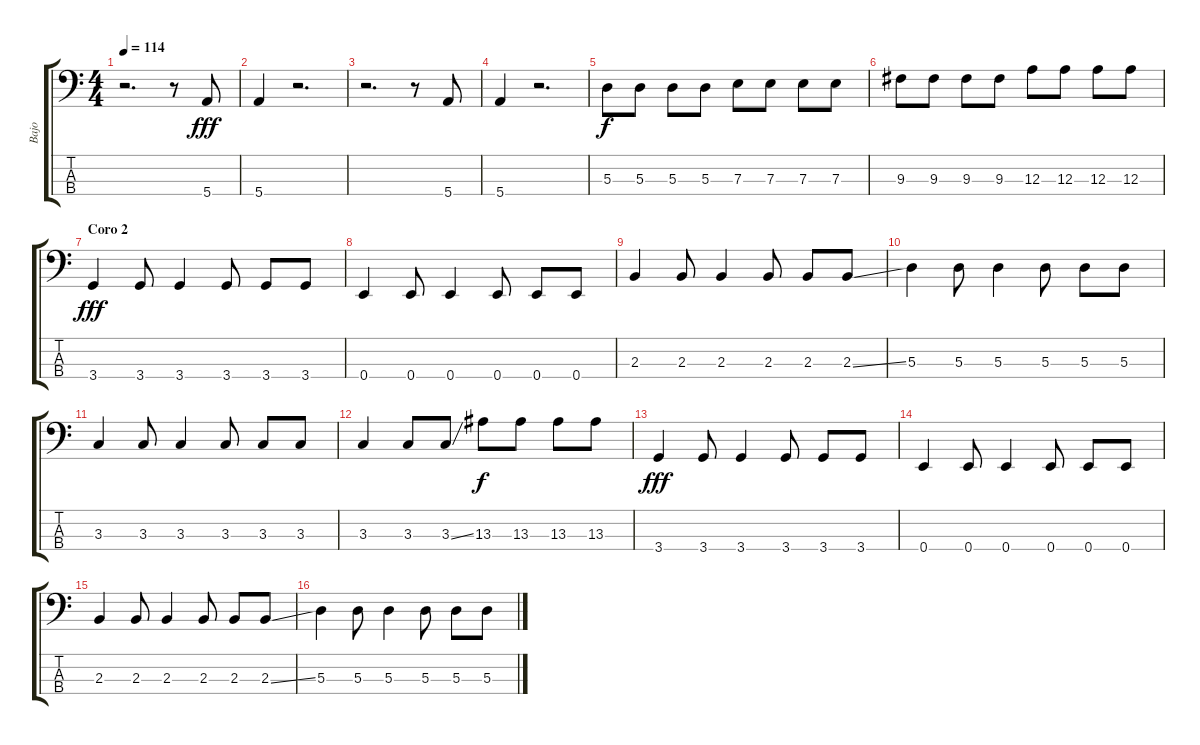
\track ("Bajo" "Bajo") {instrument electricbassfinger}
\staff {score tabs}
\tuning (G2 D2 A1 E1) {hide}
\ts (4 4)
\tempo 114
\clef f4
\ks c
r.2{d dy fff} r.8 5.4.8{volume 16 instrument timpani} |
5.4.4 r.2{d} |
r.2{d} r.8 5.4.8{volume 16 instrument timpani} |
5.4.4 r.2{d} |
5.3.8{dy f volume 16 instrument electricbassfinger} 5.3.8 5.3.8 5.3.8 7.3.8 7.3.8 7.3.8 7.3.8 |
9.3.8 9.3.8 9.3.8 9.3.8 12.3.8 12.3.8 12.3.8 12.3.8 |
\section ("" "Coro 2")
3.4.4{dy fff volume 16} 3.4.8 3.4.4 3.4.8 3.4.8 3.4.8 |
0.4.4 0.4.8 0.4.4 0.4.8 0.4.8 0.4.8 |
2.3.4 2.3.8 2.3.4 2.3.8 2.3.8 2.3{ss}.8 |
5.3.4 5.3.8 5.3.4 5.3.8 5.3.8 5.3.8 |
3.3.4 3.3.8 3.3.4 3.3.8 3.3.8 3.3.8 |
3.3.4 3.3.8 3.3{ss}.8 13.3.8{dy f} 13.3.8 13.3.8 13.3.8 |
3.4.4{dy fff volume 16} 3.4.8 3.4.4 3.4.8 3.4.8 3.4.8 |
0.4.4 0.4.8 0.4.4 0.4.8 0.4.8 0.4.8 |
2.3.4 2.3.8 2.3.4 2.3.8 2.3.8 2.3{ss}.8 |
5.3.4 5.3.8 5.3.4 5.3.8 5.3.8 5.3.8
